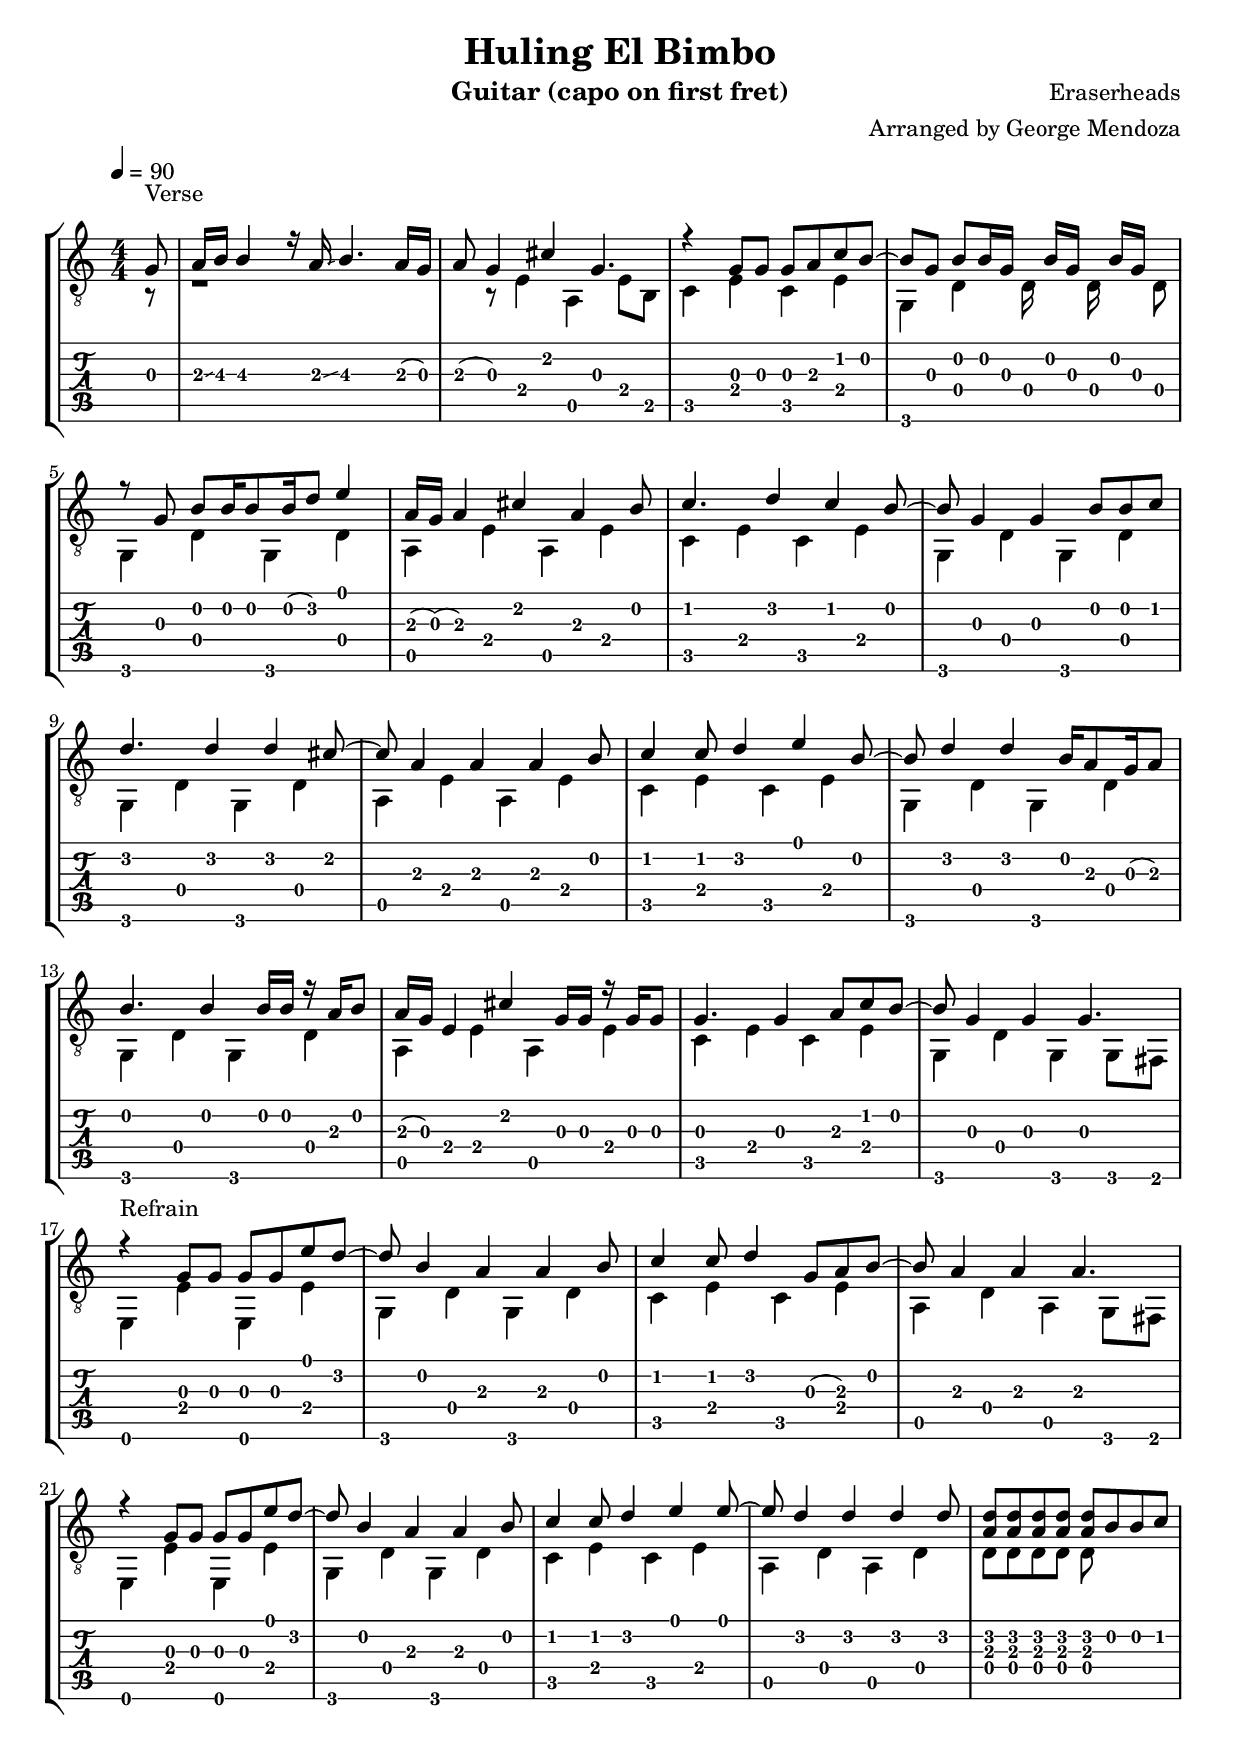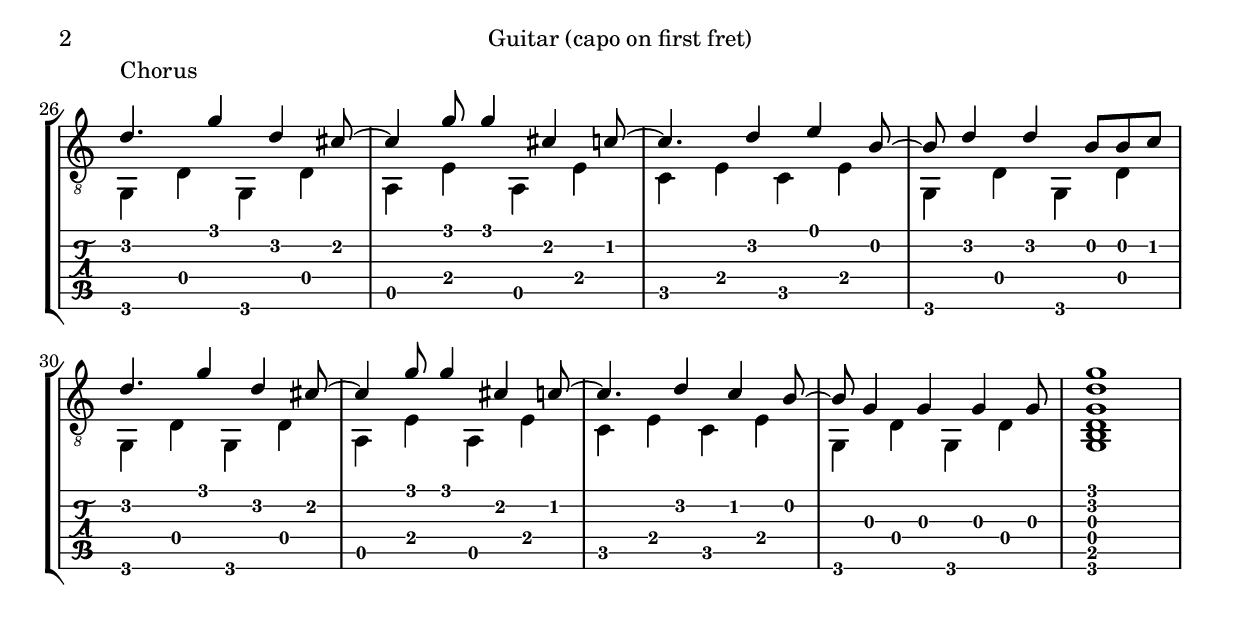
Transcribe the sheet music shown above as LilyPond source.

\version "2.12.3"
\include "english.ly"

\paper {
 indent = #0
}

\header {
  title = "Huling El Bimbo"
  composer = "Eraserheads"
  arranger = "Arranged by George Mendoza"
  instrument = "Guitar (capo on first fret)"
}

%-----------------------------------------------------------------------
% Chord Sets

cChordSetG = { r1-"G" }
cChordSetGEight = { r8-"G" }
cChordSetC = { r1-"C" }
cChordSetASeven = { r1-"A7" }
cChordSetEm = { r1-"Em" }
cChordSetD = { r1-"D" }

%-----------------------------------------------------------------------
% Bars

vOneBarVerseLineOneBarOne = { \partial 8 <g\3>8 }
vTwoBarVerseLineOneBarOne = { \partial 8 r8 }
cBarVerseLineOneBarOne = { \partial 8 \cChordSetGEight }

vOneBarVerseLineOneBarTwo = {  <a\3>16\glissando <b\3>16 <b\3>4 r16 <a\3>16\glissando <b\3>4. <a\3>16( <g\3>16) }
vTwoBarVerseLineOneBarTwo = {  r1 }
cBarVerseLineOneBarTwo = {  \cChordSetG }

vOneBarVerseLineOneBarThree = {  <a\3>8( <g\3>4) <cs'\2>4 <g\3>4. }
vTwoBarVerseLineOneBarThree = {  \skip 8 r8 <e\4>4 <a,\5>4 <e\4>8 <b,\5>8 }
cBarVerseLineOneBarThree = {  \cChordSetASeven }

vOneBarVerseLineOneBarFour = {  r4 <g\3>8 <g\3>8 <g\3>8 <a\3>8 <c'\2>8 <b~\2>8 }
vTwoBarVerseLineOneBarFour = {  <c\5>4 <e\4>4 <c\5>4 <e\4>4 }
cBarVerseLineOneBarFour = {  \cChordSetC }

vOneBarVerseLineOneBarFive = {  <b\2>8 <g\3>8 <b\2>8 <b\2>16 <g\3>16 \skip 16 <b\2>16 <g\3>16 \skip 16 <b\2>16 <g\3>16 \skip 8 }
vTwoBarVerseLineOneBarFive = {  <g,\6>4 <d\4>4 <d\4>16 \skip 16 \skip 16 <d\4>16 \skip 16 \skip 16 <d\4>8 }
cBarVerseLineOneBarFive = {  \cChordSetG }

vOneBarVerseLineTwoBarOne = {  r8 <g\3>8 <b\2>8 <b\2>16 <b\2>8 <b\2>16( <d'\2>8) <e'\1>4 }
vTwoBarVerseLineTwoBarOne = {  <g,\6>4 <d\4>4 <g,\6>4 <d\4>4 }
cBarVerseLineTwoBarOne = {  \cChordSetG }

vOneBarVerseLineTwoBarTwo = {  <a\3>16( <g\3>16)( <a\3>4) <cs'\2>4 <a\3>4 <b\2>8 }
vTwoBarVerseLineTwoBarTwo = {  <a,\5>4 <e\4>4 <a,\5>4 <e\4>4 }
cBarVerseLineTwoBarTwo = {  \cChordSetASeven }

vOneBarVerseLineTwoBarThree = {  <c'\2>4. <d'\2>4 <c'\2>4 <b~\2>8 }
vTwoBarVerseLineTwoBarThree = {  <c\5>4 <e\4>4 <c\5>4 <e\4>4 }
cBarVerseLineTwoBarThree = {  \cChordSetC }

vOneBarVerseLineTwoBarFour = {  <b\2>8 <g\3>4 <g\3>4 <b\2>8 <b\2>8 <c'\2>8 }
vTwoBarVerseLineTwoBarFour = {  <g,\6>4 <d\4>4 <g,\6>4 <d\4>4 }
cBarVerseLineTwoBarFour = {  \cChordSetG }

vOneBarVerseLineThreeBarOne = {  <d'\2>4. <d'\2>4 <d'\2>4 <cs'~\2>8 }
vTwoBarVerseLineThreeBarOne = {  <g,\6>4 <d\4>4 <g,\6>4 <d\4>4 }
cBarVerseLineThreeBarOne = {  \cChordSetG }

vOneBarVerseLineThreeBarTwo = {  <cs'\2>8 <a\3>4 <a\3>4 <a\3>4 <b\2>8 }
vTwoBarVerseLineThreeBarTwo = {  <a,\5>4 <e\4>4 <a,\5>4 <e\4>4 }
cBarVerseLineThreeBarTwo = {  \cChordSetASeven }

vOneBarVerseLineThreeBarThree = {  <c'\2>4 <c'\2>8 <d'\2>4 <e'\1>4 <b~\2>8 }
vTwoBarVerseLineThreeBarThree = {  <c\5>4 <e\4>4 <c\5>4 <e\4>4 }
cBarVerseLineThreeBarThree = {  \cChordSetC }

vOneBarVerseLineThreeBarFour = {  <b\2>8 <d'\2>4 <d'\2>4 <b\2>16 <a\3>8 <g\3>16( <a\3>8) }
vTwoBarVerseLineThreeBarFour = {  <g,\6>4 <d\4>4 <g,\6>4 <d\4>4 }
cBarVerseLineThreeBarFour = {  \cChordSetG }

vOneBarVerseLineFourBarOne = {  <b\2>4. <b\2>4 <b\2>16 <b\2>16 r16 <a\3>16 <b\2>8 }
vTwoBarVerseLineFourBarOne = {  <g,\6>4 <d\4>4 <g,\6>4 <d\4>4 }
cBarVerseLineFourBarOne = {  \cChordSetG }

vOneBarVerseLineFourBarTwo = {  <a\3>16( <g\3>16) <e\4>4 <cs'\2>4 <g\3>16 <g\3>16 r16 <g\3>16 <g\3>8 }
vTwoBarVerseLineFourBarTwo = {  <a,\5>4 <e\4>4 <a,\5>4 <e\4>4 }
cBarVerseLineFourBarTwo = {  \cChordSetASeven }

vOneBarVerseLineFourBarThree = {  <g\3>4. <g\3>4 <a\3>8 <c'\2>8 <b~\2>8 }
vTwoBarVerseLineFourBarThree = {  <c\5>4 <e\4>4 <c\5>4 <e\4>4 }
cBarVerseLineFourBarThree = {  \cChordSetC }

vOneBarVerseLineFourBarFour = {  <b\2>8 <g\3>4 <g\3>4 <g\3>4. }
vTwoBarVerseLineFourBarFour = {  <g,\6>4 <d\4>4 <g,\6>4 <g,\6>8 <fs,\6>8 }
cBarVerseLineFourBarFour = {  \cChordSetG }

vOneBarRefrainLineOneBarOne = {  r4 <g\3>8 <g\3>8 <g\3>8 <g\3>8 <e'\1>8 <d'~\2>8 }
vTwoBarRefrainLineOneBarOne = {  <e,\6>4 <e\4>4 <e,\6>4 <e\4>4 }
cBarRefrainLineOneBarOne = {  \cChordSetEm }

vOneBarRefrainLineOneBarTwo = {  <d'\2>8 <b\2>4 <a\3>4 <a\3>4 <b\2>8 }
vTwoBarRefrainLineOneBarTwo = {  <g,\6>4 <d\4>4 <g,\6>4 <d\4>4 }
cBarRefrainLineOneBarTwo = {  \cChordSetG }

vOneBarRefrainLineOneBarThree = {  <c'\2>4 <c'\2>8 <d'\2>4 <g\3>8( <a\3>8) <b~\2>8 }
vTwoBarRefrainLineOneBarThree = {  <c\5>4 <e\4>4 <c\5>4 <e\4>4 }
cBarRefrainLineOneBarThree = {  \cChordSetC }

vOneBarRefrainLineOneBarFour = {  <b\2>8 <a\3>4 <a\3>4 <a\3>4. }
vTwoBarRefrainLineOneBarFour = {  <a,\5>4 <d\4>4 <a,\5>4 <g,\6>8 <fs,\6>8 }
cBarRefrainLineOneBarFour = {  \cChordSetD }

vOneBarRefrainLineTwoBarOne = {  r4 <g\3>8 <g\3>8 <g\3>8 <g\3>8 <e'\1>8 <d'~\2>8 }
vTwoBarRefrainLineTwoBarOne = {  <e,\6>4 <e\4>4 <e,\6>4 <e\4>4 }
cBarRefrainLineTwoBarOne = {  \cChordSetEm }

vOneBarRefrainLineTwoBarTwo = {  <d'\2>8 <b\2>4 <a\3>4 <a\3>4 <b\2>8 }
vTwoBarRefrainLineTwoBarTwo = {  <g,\6>4 <d\4>4 <g,\6>4 <d\4>4 }
cBarRefrainLineTwoBarTwo = {  \cChordSetG }

vOneBarRefrainLineTwoBarThree = {  <c'\2>4 <c'\2>8 <d'\2>4 <e'\1>4 <e'~\1>8 }
vTwoBarRefrainLineTwoBarThree = {  <c\5>4 <e\4>4 <c\5>4 <e\4>4 }
cBarRefrainLineTwoBarThree = {  \cChordSetC }

vOneBarRefrainLineTwoBarFour = {  <e'\1>8 <d'\2>4 <d'\2>4 <d'\2>4 <d'\2>8 }
vTwoBarRefrainLineTwoBarFour = {  <a,\5>4 <d\4>4 <a,\5>4 <d\4>4 }
cBarRefrainLineTwoBarFour = {  \cChordSetD }

vOneBarRefrainLineTwoBarFive = {  <a\3 d'\2 >8 <a\3 d'\2 >8 <a\3 d'\2 >8 <a\3 d'\2 >8 <a\3 d'\2 >8 <b\2>8 <b\2>8 <c'\2>8 }
vTwoBarRefrainLineTwoBarFive = {  <d\4>8 <d\4>8 <d\4>8 <d\4>8 <d\4>8 \skip 8 \skip 8 \skip 8 }
cBarRefrainLineTwoBarFive = {  \cChordSetD }

vOneBarChorusLineOneBarOne = {  <d'\2>4. <g'\1>4 <d'\2>4 <cs'~\2>8 }
vTwoBarChorusLineOneBarOne = {  <g,\6>4 <d\4>4 <g,\6>4 <d\4>4 }
cBarChorusLineOneBarOne = {  \cChordSetG }

vOneBarChorusLineOneBarTwo = {  <cs'\2>4 <g'\1>8 <g'\1>4 <cs'\2>4 <c'~\2>8 }
vTwoBarChorusLineOneBarTwo = {  <a,\5>4 <e\4>4 <a,\5>4 <e\4>4 }
cBarChorusLineOneBarTwo = {  \cChordSetASeven }

vOneBarChorusLineOneBarThree = {  <c'\2>4. <d'\2>4 <e'\1>4 <b~\2>8 }
vTwoBarChorusLineOneBarThree = {  <c\5>4 <e\4>4 <c\5>4 <e\4>4 }
cBarChorusLineOneBarThree = {  \cChordSetC }

vOneBarChorusLineOneBarFour = {  <b\2>8 <d'\2>4 <d'\2>4 <b\2>8 <b\2>8 <c'\2>8 }
vTwoBarChorusLineOneBarFour = {  <g,\6>4 <d\4>4 <g,\6>4 <d\4>4 }
cBarChorusLineOneBarFour = {  \cChordSetG }

vOneBarChorusLineTwoBarOne = {  <d'\2>4. <g'\1>4 <d'\2>4 <cs'~\2>8 }
vTwoBarChorusLineTwoBarOne = {  <g,\6>4 <d\4>4 <g,\6>4 <d\4>4 }
cBarChorusLineTwoBarOne = {  \cChordSetG }

vOneBarChorusLineTwoBarTwo = {  <cs'\2>4 <g'\1>8 <g'\1>4 <cs'\2>4 <c'~\2>8 }
vTwoBarChorusLineTwoBarTwo = {  <a,\5>4 <e\4>4 <a,\5>4 <e\4>4 }
cBarChorusLineTwoBarTwo = {  \cChordSetASeven }

vOneBarChorusLineTwoBarThree = {  <c'\2>4. <d'\2>4 <c'\2>4 <b~\2>8 }
vTwoBarChorusLineTwoBarThree = {  <c\5>4 <e\4>4 <c\5>4 <e\4>4 }
cBarChorusLineTwoBarThree = {  \cChordSetC }

vOneBarChorusLineTwoBarFour = {  <b\2>8 <g\3>4 <g\3>4 <g\3>4 <g\3>8 }
vTwoBarChorusLineTwoBarFour = {  <g,\6>4 <d\4>4 <g,\6>4 <d\4>4 }
cBarChorusLineTwoBarFour = {  \cChordSetG }

vOneBarChorusLineTwoBarFive = {  <g\3 d'\2 g'\1 >1 }
vTwoBarChorusLineTwoBarFive = {  <g,\6 b,\5 d\4 >1 }
cBarChorusLineTwoBarFive = {  \cChordSetG }


%-----------------------------------------------------------------------
% Lines

vOneLineVerseLineOne = { \vOneBarVerseLineOneBarOne \vOneBarVerseLineOneBarTwo \vOneBarVerseLineOneBarThree \vOneBarVerseLineOneBarFour \vOneBarVerseLineOneBarFive \break }
vTwoLineVerseLineOne = { \vTwoBarVerseLineOneBarOne \vTwoBarVerseLineOneBarTwo \vTwoBarVerseLineOneBarThree \vTwoBarVerseLineOneBarFour \vTwoBarVerseLineOneBarFive \break }
cLineVerseLineOne = { \cBarVerseLineOneBarOne \cBarVerseLineOneBarTwo \cBarVerseLineOneBarThree \cBarVerseLineOneBarFour \cBarVerseLineOneBarFive }

vOneLineVerseLineTwo = { \vOneBarVerseLineTwoBarOne \vOneBarVerseLineTwoBarTwo \vOneBarVerseLineTwoBarThree \vOneBarVerseLineTwoBarFour \break }
vTwoLineVerseLineTwo = { \vTwoBarVerseLineTwoBarOne \vTwoBarVerseLineTwoBarTwo \vTwoBarVerseLineTwoBarThree \vTwoBarVerseLineTwoBarFour \break }
cLineVerseLineTwo = { \cBarVerseLineTwoBarOne \cBarVerseLineTwoBarTwo \cBarVerseLineTwoBarThree \cBarVerseLineTwoBarFour }

vOneLineVerseLineThree = { \vOneBarVerseLineThreeBarOne \vOneBarVerseLineThreeBarTwo \vOneBarVerseLineThreeBarThree \vOneBarVerseLineThreeBarFour \break }
vTwoLineVerseLineThree = { \vTwoBarVerseLineThreeBarOne \vTwoBarVerseLineThreeBarTwo \vTwoBarVerseLineThreeBarThree \vTwoBarVerseLineThreeBarFour \break }
cLineVerseLineThree = { \cBarVerseLineThreeBarOne \cBarVerseLineThreeBarTwo \cBarVerseLineThreeBarThree \cBarVerseLineThreeBarFour }

vOneLineVerseLineFour = { \vOneBarVerseLineFourBarOne \vOneBarVerseLineFourBarTwo \vOneBarVerseLineFourBarThree \vOneBarVerseLineFourBarFour \break }
vTwoLineVerseLineFour = { \vTwoBarVerseLineFourBarOne \vTwoBarVerseLineFourBarTwo \vTwoBarVerseLineFourBarThree \vTwoBarVerseLineFourBarFour \break }
cLineVerseLineFour = { \cBarVerseLineFourBarOne \cBarVerseLineFourBarTwo \cBarVerseLineFourBarThree \cBarVerseLineFourBarFour }

vOneLineRefrainLineOne = { \vOneBarRefrainLineOneBarOne \vOneBarRefrainLineOneBarTwo \vOneBarRefrainLineOneBarThree \vOneBarRefrainLineOneBarFour \break }
vTwoLineRefrainLineOne = { \vTwoBarRefrainLineOneBarOne \vTwoBarRefrainLineOneBarTwo \vTwoBarRefrainLineOneBarThree \vTwoBarRefrainLineOneBarFour \break }
cLineRefrainLineOne = { \cBarRefrainLineOneBarOne \cBarRefrainLineOneBarTwo \cBarRefrainLineOneBarThree \cBarRefrainLineOneBarFour }

vOneLineRefrainLineTwo = { \vOneBarRefrainLineTwoBarOne \vOneBarRefrainLineTwoBarTwo \vOneBarRefrainLineTwoBarThree \vOneBarRefrainLineTwoBarFour \vOneBarRefrainLineTwoBarFive \break }
vTwoLineRefrainLineTwo = { \vTwoBarRefrainLineTwoBarOne \vTwoBarRefrainLineTwoBarTwo \vTwoBarRefrainLineTwoBarThree \vTwoBarRefrainLineTwoBarFour \vTwoBarRefrainLineTwoBarFive \break }
cLineRefrainLineTwo = { \cBarRefrainLineTwoBarOne \cBarRefrainLineTwoBarTwo \cBarRefrainLineTwoBarThree \cBarRefrainLineTwoBarFour \cBarRefrainLineTwoBarFive }

vOneLineChorusLineOne = { \vOneBarChorusLineOneBarOne \vOneBarChorusLineOneBarTwo \vOneBarChorusLineOneBarThree \vOneBarChorusLineOneBarFour \break }
vTwoLineChorusLineOne = { \vTwoBarChorusLineOneBarOne \vTwoBarChorusLineOneBarTwo \vTwoBarChorusLineOneBarThree \vTwoBarChorusLineOneBarFour \break }
cLineChorusLineOne = { \cBarChorusLineOneBarOne \cBarChorusLineOneBarTwo \cBarChorusLineOneBarThree \cBarChorusLineOneBarFour }

vOneLineChorusLineTwo = { \vOneBarChorusLineTwoBarOne \vOneBarChorusLineTwoBarTwo \vOneBarChorusLineTwoBarThree \vOneBarChorusLineTwoBarFour \vOneBarChorusLineTwoBarFive \break }
vTwoLineChorusLineTwo = { \vTwoBarChorusLineTwoBarOne \vTwoBarChorusLineTwoBarTwo \vTwoBarChorusLineTwoBarThree \vTwoBarChorusLineTwoBarFour \vTwoBarChorusLineTwoBarFive \break }
cLineChorusLineTwo = { \cBarChorusLineTwoBarOne \cBarChorusLineTwoBarTwo \cBarChorusLineTwoBarThree \cBarChorusLineTwoBarFour \cBarChorusLineTwoBarFive }


%-----------------------------------------------------------------------
% Stanzas

vOneStanzaVerse = { \vOneLineVerseLineOne \vOneLineVerseLineTwo \vOneLineVerseLineThree \vOneLineVerseLineFour }
vTwoStanzaVerse = { \vTwoLineVerseLineOne \vTwoLineVerseLineTwo \vTwoLineVerseLineThree \vTwoLineVerseLineFour }
cStanzaVerse = { \cLineVerseLineOne \cLineVerseLineTwo \cLineVerseLineThree \cLineVerseLineFour }
sStanzaVerse = { r8^"Verse" r1 r1 r1 r1 r1 r1 r1 r1 r1 r1 r1 r1 r1 r1 r1 r1 }

vOneStanzaRefrain = { \vOneLineRefrainLineOne \vOneLineRefrainLineTwo }
vTwoStanzaRefrain = { \vTwoLineRefrainLineOne \vTwoLineRefrainLineTwo }
cStanzaRefrain = { \cLineRefrainLineOne \cLineRefrainLineTwo }
sStanzaRefrain = { r1^"Refrain" r1 r1 r1 r1 r1 r1 r1 r1 }

vOneStanzaChorus = { \vOneLineChorusLineOne \vOneLineChorusLineTwo }
vTwoStanzaChorus = { \vTwoLineChorusLineOne \vTwoLineChorusLineTwo }
cStanzaChorus = { \cLineChorusLineOne \cLineChorusLineTwo }
sStanzaChorus = { r1^"Chorus" r1 r1 r1 r1 r1 r1 r1 r1 }


%-----------------------------------------------------------------------
% Scores

vOneScoreTabOneScoreOne = { \vOneStanzaVerse \vOneStanzaRefrain \vOneStanzaChorus }
vTwoScoreTabOneScoreOne = { \vTwoStanzaVerse \vTwoStanzaRefrain \vTwoStanzaChorus }
cScoreTabOneScoreOne = { \cStanzaVerse \cStanzaRefrain \cStanzaChorus }
sScoreTabOneScoreOne = { \sStanzaVerse \sStanzaRefrain \sStanzaChorus }


%-----------------------------------------------------------------------
% Voices

vOne = {
  \transposition cs''
  \vOneScoreTabOneScoreOne
}

vTwo = {
  \transposition cs'
  \vTwoScoreTabOneScoreOne
}


%-----------------------------------------------------------------------
% Stanza Headings

stanzaHeadings = { 
\sScoreTabOneScoreOne 
}

%-----------------------------------------------------------------------
% Chord Headings

chordHeadings = { \cScoreTabOneScoreOne }

%-----------------------------------------------------------------------

\score {
  \new StaffGroup <<
    \new Staff <<
      
      \tempo 4 = 90

      \clef "treble_8"

      \new Voice \with { \remove Rest_engraver } {
        \stanzaHeadings
      }

      \new Voice {
        
        \voiceOne
        \vOne
      }
      \new Voice {
        
        \voiceTwo
        \vTwo
      }
    >>

    \new TabStaff <<
      
      \new TabVoice {
        \slurUp
        \vOne
      }
      \new TabVoice {
        \slurUp
        \vTwo
      }
      \new TabVoice {
        \chordHeadings
      }
    >>
  >>

  \layout {
    \context { \Staff
      \override TimeSignature #'style = #'numbered
      \override StringNumber #'transparent = ##t
    }
    \context { \TabStaff
      \override TimeSignature #'style = #'numbered
    }
    \context { \Voice
      \remove Slur_engraver
    }
    \context { \TabVoice
      \remove Dots_engraver
      \remove Stem_engraver
      \remove Rest_engraver
    }
  }
}

% showLastLength = R1*4
\score {
  \new Staff \with {midiInstrument = #"acoustic guitar (nylon)"} <<
    \tempo 4 = 90

    \clef "treble_8"

    \new Voice {
      \unfoldRepeats {
        \vOne
      }
    }
    \new Voice {
      \unfoldRepeats {
        \vTwo
      }
    }
  >>

  \midi {}
}
